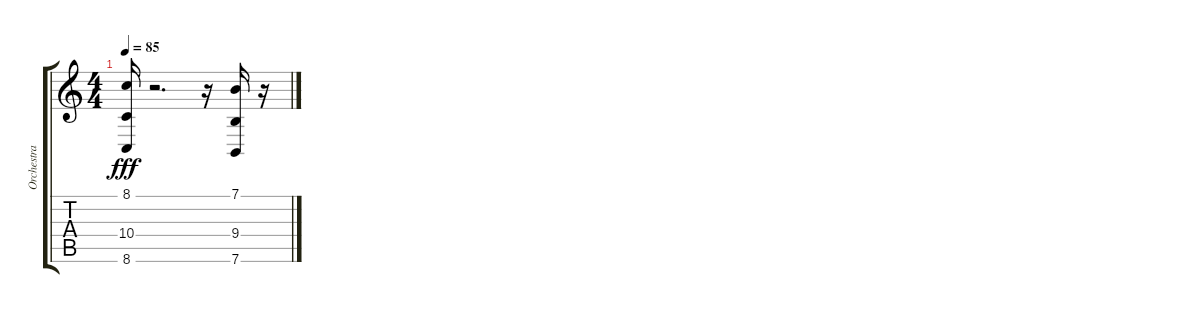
\track ("Orchestra Hit" "Orchestra ") {instrument orchestrahit}
\staff {score tabs}
\tuning (E4 B3 G3 D3 A2 E2) {hide}
\ts (4 4)
\tempo 85
\clef g2
\ks c
(8.1 10.4 8.6).16{dy fff} r.2{d} r.16 (7.1 9.4 7.6).16 r.16
